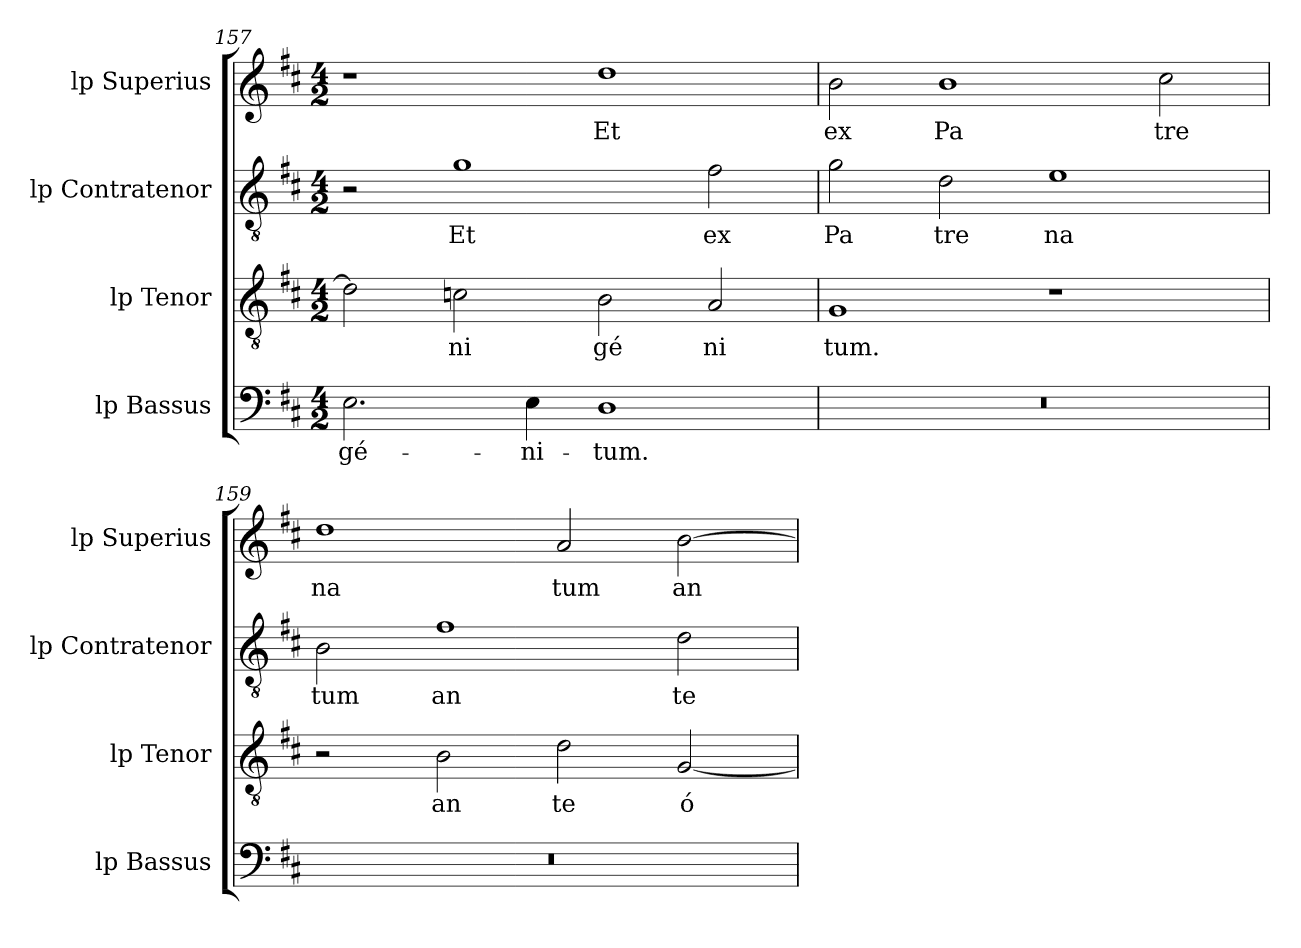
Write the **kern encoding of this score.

**kern	**text	**kern	**text	**kern	**text	**kern	**text
*part4	*part4	*part3	*part3	*part2	*part2	*part1	*part1
*staff4	*staff4	*staff3	*staff3	*staff2	*staff2	*staff1	*staff1
*I"lp Bassus	*	*I"lp Tenor	*	*I"lp Contratenor	*	*I"lp Superius	*
*I'lp Bassus	*	*I'lp Tenor	*	*I'lp Contratenor	*	*I'lp Superius	*
*clefF4	*	*clefGv2	*	*clefGv2	*	*clefG2	*
*k[f#c#]	*	*k[f#c#]	*	*k[f#c#]	*	*k[f#c#]	*
*D:	*	*D:	*	*D:	*	*D:	*
*M4/2	*	*M4/2	*	*M4/2	*	*M4/2	*
=157	=157	=157	=157	=157	=157	=157	=157
!	!LO:LY:b:cj	!	!	!	!	!	!
2.E\	-gé-	2d\]	.	2r	.	1r	.
!	!	!	!LO:LY:b:cj	!	!LO:LY:b:cj	!	!
.	.	2cn\	ni	1g	Et	.	.
!	!LO:LY:b:cj	!	!	!	!	!	!
4E\	-ni-	.	.	.	.	.	.
!	!LO:LY:b:cj	!	!LO:LY:b:cj	!	!	!	!LO:LY:b:cj
1D	-tum.	2B\	gé	.	.	1dd	Et
!	!	!	!LO:LY:b:cj	!	!LO:LY:b:cj	!	!
.	.	2A/	ni	2f#\	ex	.	.
!!LO:LB:g=z
=158	=158	=158	=158	=158	=158	=158	=158
!	!	!	!LO:LY:b:cj	!	!LO:LY:b:cj	!	!LO:LY:b:cj
0r	.	1G	tum.	2g\	Pa	2b\	ex
!	!	!	!	!	!LO:LY:b:cj	!	!LO:LY:b:cj
.	.	.	.	2d\	tre	1b	Pa
!	!	!	!	!	!LO:LY:b:cj	!	!
.	.	1r	.	1e	na	.	.
!	!	!	!	!	!	!	!LO:LY:b:cj
.	.	.	.	.	.	2cc#\	tre
=159	=159	=159	=159	=159	=159	=159	=159
!	!	!	!	!	!LO:LY:b:cj	!	!LO:LY:b:cj
0r	.	2r	.	2B\	tum	1dd	na
!	!	!	!LO:LY:b:cj	!	!LO:LY:b:cj	!	!
.	.	2B\	an	1f#	an	.	.
!	!	!	!LO:LY:b:cj	!	!	!	!LO:LY:b:cj
.	.	2d\	te	.	.	2a/	tum
!	!	!	!LO:LY:b:cj	!	!LO:LY:b:cj	!	!LO:LY:b:cj
.	.	[<2G/	ó	2d\	te	[>2b\	an
=	=	=	=	=	=	=	=
*-	*-	*-	*-	*-	*-	*-	*-
